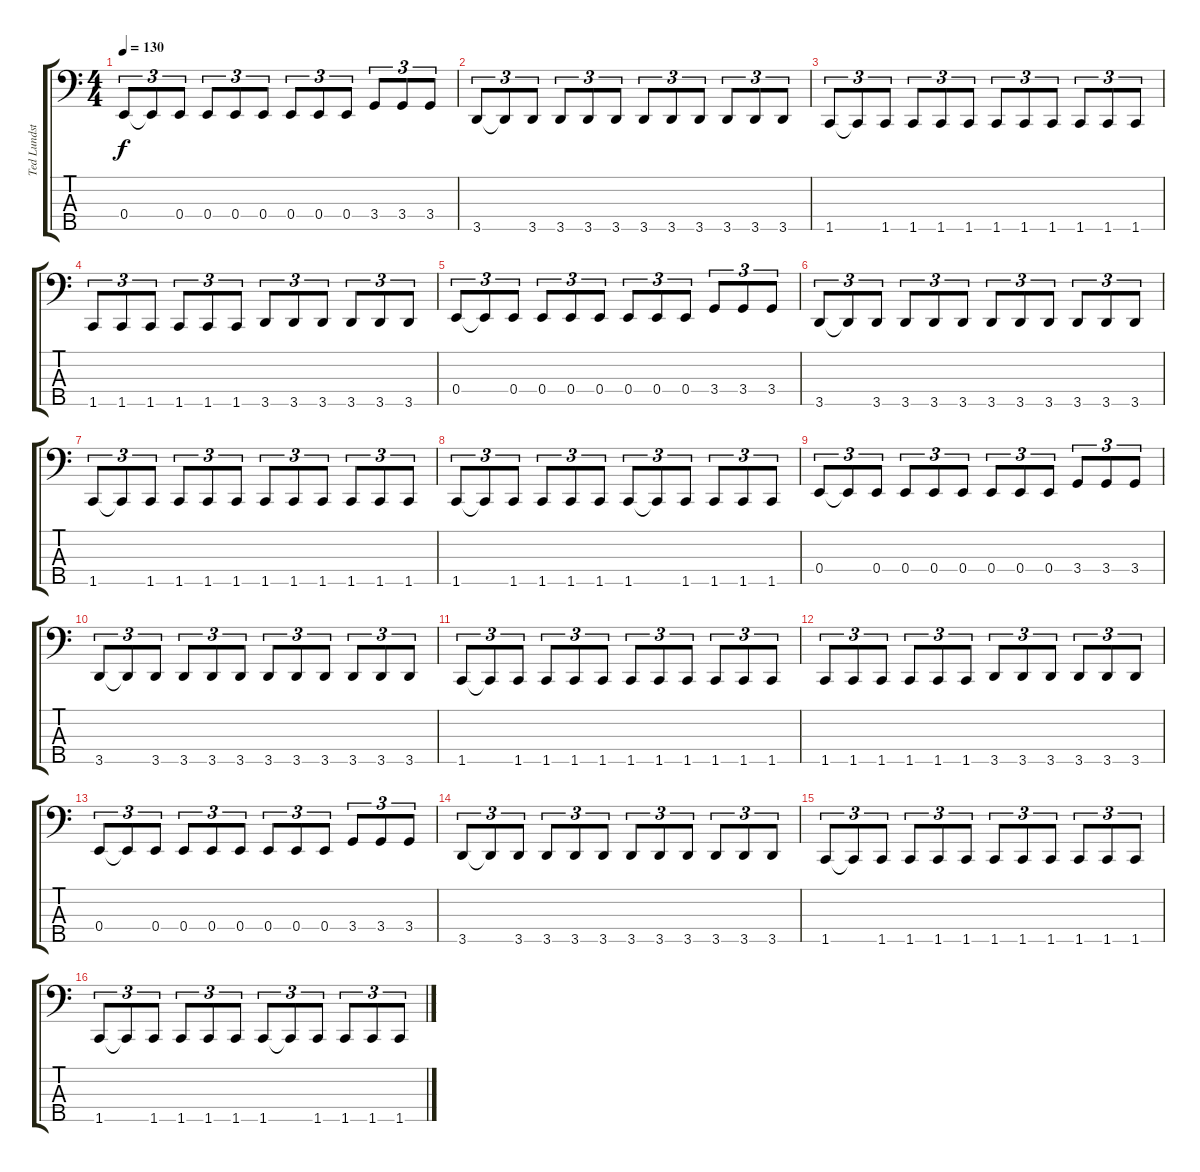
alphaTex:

\track ("Ted Lundström" "Ted Lundst") {instrument electricbasspick}
\staff {score tabs}
\tuning (G2 D2 A1 E1 B0) {hide}
\ts (4 4)
\tempo 130
\clef f4
\ks c
0.4.8{tu (3 2) dy f} 0.4{t}.8{tu (3 2)} 0.4.8{tu (3 2)} 0.4.8{tu (3 2)} 0.4.8{tu (3 2)} 0.4.8{tu (3 2)} 0.4.8{tu (3 2)} 0.4.8{tu (3 2)} 0.4.8{tu (3 2)} 3.4.8{tu (3 2)} 3.4.8{tu (3 2)} 3.4.8{tu (3 2)} |
3.5.8{tu (3 2)} 3.5{t}.8{tu (3 2)} 3.5.8{tu (3 2)} 3.5.8{tu (3 2)} 3.5.8{tu (3 2)} 3.5.8{tu (3 2)} 3.5.8{tu (3 2)} 3.5.8{tu (3 2)} 3.5.8{tu (3 2)} 3.5.8{tu (3 2)} 3.5.8{tu (3 2)} 3.5.8{tu (3 2)} |
1.5.8{tu (3 2)} 1.5{t}.8{tu (3 2)} 1.5.8{tu (3 2)} 1.5.8{tu (3 2)} 1.5.8{tu (3 2)} 1.5.8{tu (3 2)} 1.5.8{tu (3 2)} 1.5.8{tu (3 2)} 1.5.8{tu (3 2)} 1.5.8{tu (3 2)} 1.5.8{tu (3 2)} 1.5.8{tu (3 2)} |
1.5.8{tu (3 2)} 1.5.8{tu (3 2)} 1.5.8{tu (3 2)} 1.5.8{tu (3 2)} 1.5.8{tu (3 2)} 1.5.8{tu (3 2)} 3.5.8{tu (3 2)} 3.5.8{tu (3 2)} 3.5.8{tu (3 2)} 3.5.8{tu (3 2)} 3.5.8{tu (3 2)} 3.5.8{tu (3 2)} |
0.4.8{tu (3 2)} 0.4{t}.8{tu (3 2)} 0.4.8{tu (3 2)} 0.4.8{tu (3 2)} 0.4.8{tu (3 2)} 0.4.8{tu (3 2)} 0.4.8{tu (3 2)} 0.4.8{tu (3 2)} 0.4.8{tu (3 2)} 3.4.8{tu (3 2)} 3.4.8{tu (3 2)} 3.4.8{tu (3 2)} |
3.5.8{tu (3 2)} 3.5{t}.8{tu (3 2)} 3.5.8{tu (3 2)} 3.5.8{tu (3 2)} 3.5.8{tu (3 2)} 3.5.8{tu (3 2)} 3.5.8{tu (3 2)} 3.5.8{tu (3 2)} 3.5.8{tu (3 2)} 3.5.8{tu (3 2)} 3.5.8{tu (3 2)} 3.5.8{tu (3 2)} |
1.5.8{tu (3 2)} 1.5{t}.8{tu (3 2)} 1.5.8{tu (3 2)} 1.5.8{tu (3 2)} 1.5.8{tu (3 2)} 1.5.8{tu (3 2)} 1.5.8{tu (3 2)} 1.5.8{tu (3 2)} 1.5.8{tu (3 2)} 1.5.8{tu (3 2)} 1.5.8{tu (3 2)} 1.5.8{tu (3 2)} |
1.5.8{tu (3 2)} 1.5{t}.8{tu (3 2)} 1.5.8{tu (3 2)} 1.5.8{tu (3 2)} 1.5.8{tu (3 2)} 1.5.8{tu (3 2)} 1.5.8{tu (3 2)} 1.5{t}.8{tu (3 2)} 1.5.8{tu (3 2)} 1.5.8{tu (3 2)} 1.5.8{tu (3 2)} 1.5.8{tu (3 2)} |
0.4.8{tu (3 2)} 0.4{t}.8{tu (3 2)} 0.4.8{tu (3 2)} 0.4.8{tu (3 2)} 0.4.8{tu (3 2)} 0.4.8{tu (3 2)} 0.4.8{tu (3 2)} 0.4.8{tu (3 2)} 0.4.8{tu (3 2)} 3.4.8{tu (3 2)} 3.4.8{tu (3 2)} 3.4.8{tu (3 2)} |
3.5.8{tu (3 2)} 3.5{t}.8{tu (3 2)} 3.5.8{tu (3 2)} 3.5.8{tu (3 2)} 3.5.8{tu (3 2)} 3.5.8{tu (3 2)} 3.5.8{tu (3 2)} 3.5.8{tu (3 2)} 3.5.8{tu (3 2)} 3.5.8{tu (3 2)} 3.5.8{tu (3 2)} 3.5.8{tu (3 2)} |
1.5.8{tu (3 2)} 1.5{t}.8{tu (3 2)} 1.5.8{tu (3 2)} 1.5.8{tu (3 2)} 1.5.8{tu (3 2)} 1.5.8{tu (3 2)} 1.5.8{tu (3 2)} 1.5.8{tu (3 2)} 1.5.8{tu (3 2)} 1.5.8{tu (3 2)} 1.5.8{tu (3 2)} 1.5.8{tu (3 2)} |
1.5.8{tu (3 2)} 1.5.8{tu (3 2)} 1.5.8{tu (3 2)} 1.5.8{tu (3 2)} 1.5.8{tu (3 2)} 1.5.8{tu (3 2)} 3.5.8{tu (3 2)} 3.5.8{tu (3 2)} 3.5.8{tu (3 2)} 3.5.8{tu (3 2)} 3.5.8{tu (3 2)} 3.5.8{tu (3 2)} |
0.4.8{tu (3 2)} 0.4{t}.8{tu (3 2)} 0.4.8{tu (3 2)} 0.4.8{tu (3 2)} 0.4.8{tu (3 2)} 0.4.8{tu (3 2)} 0.4.8{tu (3 2)} 0.4.8{tu (3 2)} 0.4.8{tu (3 2)} 3.4.8{tu (3 2)} 3.4.8{tu (3 2)} 3.4.8{tu (3 2)} |
3.5.8{tu (3 2)} 3.5{t}.8{tu (3 2)} 3.5.8{tu (3 2)} 3.5.8{tu (3 2)} 3.5.8{tu (3 2)} 3.5.8{tu (3 2)} 3.5.8{tu (3 2)} 3.5.8{tu (3 2)} 3.5.8{tu (3 2)} 3.5.8{tu (3 2)} 3.5.8{tu (3 2)} 3.5.8{tu (3 2)} |
1.5.8{tu (3 2)} 1.5{t}.8{tu (3 2)} 1.5.8{tu (3 2)} 1.5.8{tu (3 2)} 1.5.8{tu (3 2)} 1.5.8{tu (3 2)} 1.5.8{tu (3 2)} 1.5.8{tu (3 2)} 1.5.8{tu (3 2)} 1.5.8{tu (3 2)} 1.5.8{tu (3 2)} 1.5.8{tu (3 2)} |
1.5.8{tu (3 2)} 1.5{t}.8{tu (3 2)} 1.5.8{tu (3 2)} 1.5.8{tu (3 2)} 1.5.8{tu (3 2)} 1.5.8{tu (3 2)} 1.5.8{tu (3 2)} 1.5{t}.8{tu (3 2)} 1.5.8{tu (3 2)} 1.5.8{tu (3 2)} 1.5.8{tu (3 2)} 1.5.8{tu (3 2)}
